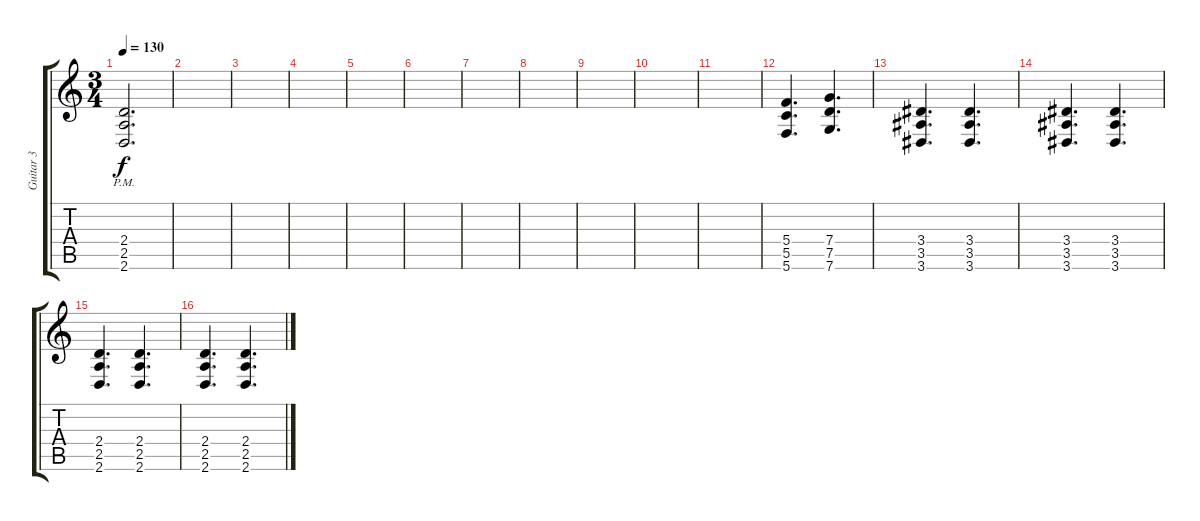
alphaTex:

\track ("Guitar 3" "Guitar 3") {instrument distortionguitar}
\staff {score tabs}
\tuning (D4 A3 F3 C3 G2 C2) {hide}
\ts (3 4)
\tempo 130
\clef g2
\ks c
(2.4{pm} 2.5{pm} 2.6{pm}).2{d dy f} |
|
|
|
|
|
|
|
|
|
|
(5.4 5.5 5.6).4{d} (7.4 7.5 7.6).4{d} |
(3.4 3.5 3.6).4{d} (3.4 3.5 3.6).4{d} |
(3.4 3.5 3.6).4{d} (3.4 3.5 3.6).4{d} |
(2.4 2.5 2.6).4{d} (2.4 2.5 2.6).4{d} |
(2.4 2.5 2.6).4{d} (2.4 2.5 2.6).4{d}
